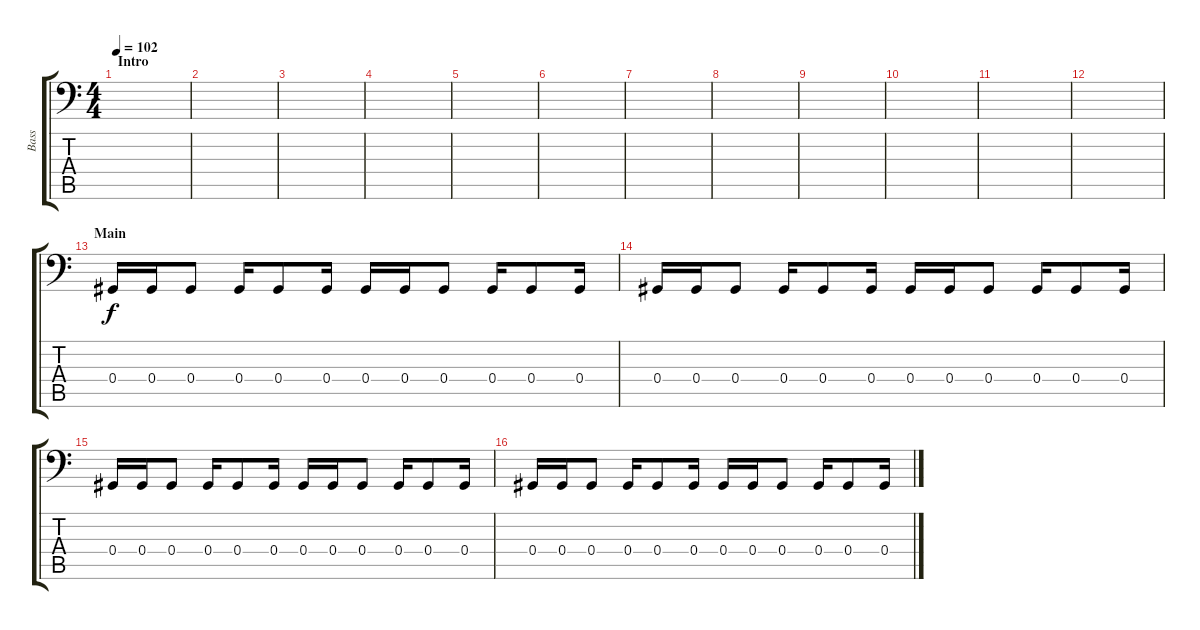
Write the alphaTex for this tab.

\track ("Bass" "Bass") {instrument electricbasspick}
\staff {score tabs}
\tuning (B2 Gb2 Db2 Ab1 Eb1 Bb0) {hide}
\ts (4 4)
\section ("" "Intro")
\tempo 102
\clef f4
\ks c
|
|
|
|
|
|
|
|
|
|
|
|
\section ("" "Main")
0.4.16 0.4.16 0.4.8 0.4.16 0.4.8 0.4.16 0.4.16 0.4.16 0.4.8 0.4.16 0.4.8 0.4.16 |
0.4.16 0.4.16 0.4.8 0.4.16 0.4.8 0.4.16 0.4.16 0.4.16 0.4.8 0.4.16 0.4.8 0.4.16 |
0.4.16 0.4.16 0.4.8 0.4.16 0.4.8 0.4.16 0.4.16 0.4.16 0.4.8 0.4.16 0.4.8 0.4.16 |
0.4.16 0.4.16 0.4.8 0.4.16 0.4.8 0.4.16 0.4.16 0.4.16 0.4.8 0.4.16 0.4.8 0.4.16
